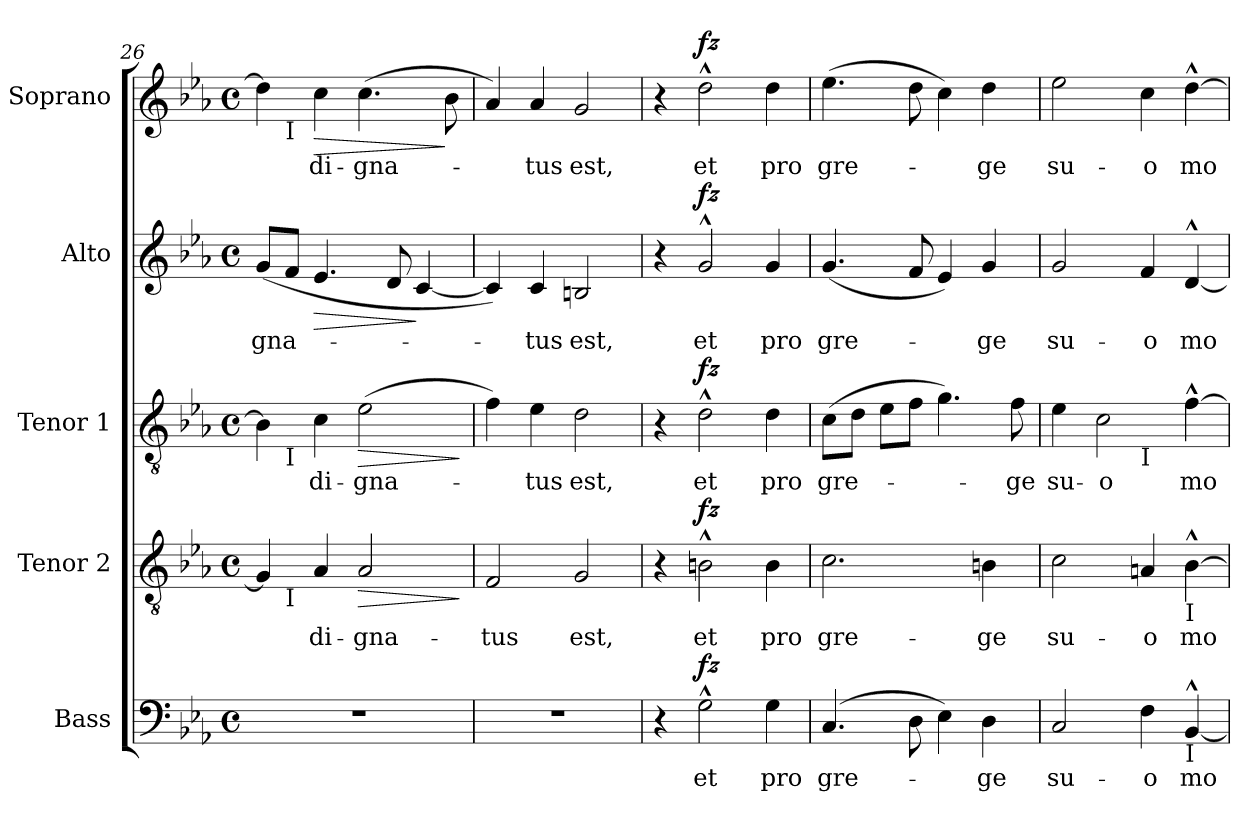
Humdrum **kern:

**kern	**text	**dynam	**kern	**text	**dynam	**kern	**text	**dynam	**kern	**text	**dynam	**kern	**text	**dynam
*part5	*part5	*part5	*part4	*part4	*part4	*part3	*part3	*part3	*part2	*part2	*part2	*part1	*part1	*part1
*staff5	*staff5	*staff5	*staff4	*staff4	*staff4	*staff3	*staff3	*staff3	*staff2	*staff2	*staff2	*staff1	*staff1	*staff1
*I"Bass	*	*	*I"Tenor 2	*	*	*I"Tenor 1	*	*	*I"Alto	*	*	*I"Soprano	*	*
*I'B.	*	*	*I'T.	*	*	*I'T.	*	*	*I'A.	*	*	*I'S.	*	*
*clefF4	*	*	*clefGv2	*	*	*clefGv2	*	*	*clefG2	*	*	*clefG2	*	*
*	*	*	*ITrd7c12	*	*	*ITrd7c12	*	*	*	*	*	*	*	*
*k[b-e-a-]	*	*	*k[b-e-a-]	*	*	*k[b-e-a-]	*	*	*k[b-e-a-]	*	*	*k[b-e-a-]	*	*
*E-:	*	*	*E-:	*	*	*E-:	*	*	*E-:	*	*	*E-:	*	*
*M4/4	*	*	*M4/4	*	*	*M4/4	*	*	*M4/4	*	*	*M4/4	*	*
*met(c)	*	*	*met(c)	*	*	*met(c)	*	*	*met(c)	*	*	*met(c)	*	*
=26	=26	=26	=26	=26	=26	=26	=26	=26	=26	=26	=26	=26	=26	=26
!	!	!	!	!	!	!	!	!	!	!LO:LY:b:color=#000000	!	!	!	!
*	*	*	*^	*	*	*^	*	*	*	*	*	*^	*	*
1r	.	.	4GGi/]	8ryy	.	.	4BB-i\]	8ryy	.	.	(8gi/L	-gna-	.	4ddi\]	8ryy	.	.
!	!	!	!	!	!	!	!	!	!	!	!	!	!	!	!LO:TX:b:t=I	!	!
!	!	!	!	!	!	!	!	!LO:TX:b:t=I	!	!	!	!	!	!	!	!	!
!	!	!	!	!LO:TX:b:t=I	!	!	!	!	!	!	!	!	!	!	!	!	!
.	.	.	.	2..ryy	.	.	.	2..ryy	.	.	8fi/J	.	.	.	2..ryy	.	.
!	!	!	!	!	!LO:LY:b:color=#000000	!	!	!	!	!	!	!	!	!	!	!	!
!	!	!	!	!	!	!	!	!	!LO:LY:b:color=#000000	!	!	!	!LO:HP:b	!	!	!	!
!	!	!	!	!	!	!	!	!	!	!	!	!	!	!	!	!LO:LY:b:color=#000000	!LO:HP:b
.	.	.	4AA-i/	.	di-	.	4Ci\	.	di-	.	4.e-i/	.	>	4cci\	.	di-	>
!	!	!	!	!	!LO:LY:b:color=#000000	!LO:HP:b	!	!	!	!	!	!	!	!	!	!	!
!	!	!	!	!	!	!	!	!	!LO:LY:b:color=#000000	!LO:HP:b	!	!	!	!	!	!	!
!	!	!	!	!	!	!	!	!	!	!	!	!	!	!	!	!LO:LY:b:color=#000000	!
.	.	.	2AA-i/	.	-gna-	>	(2E-i\	.	-gna-	>	.	.	.	(4.cci\	.	-gna-	.
.	.	.	.	.	.	.	.	.	.	.	8di/	.	.	.	.	.	.
.	.	.	.	.	.	.	.	.	.	.	[4ci/	.	]	.	.	.	.
.	.	.	.	.	.	.	.	.	.	.	.	.	.	8b-i\	.	.	]
.	.	.	.	.	.	]	.	.	.	]	.	.	.	.	.	.	.
*	*	*	*v	*v	*	*	*	*	*	*	*	*	*	*v	*v	*	*
*	*	*	*	*	*	*v	*v	*	*	*	*	*	*	*	*
=27	=27	=27	=27	=27	=27	=27	=27	=27	=27	=27	=27	=27	=27	=27
*	*	*	*^	*	*	*^	*	*	*	*	*	*^	*	*
!	!	!	!	!	!LO:LY:b:color=#000000	!	!	!	!	!	!	!	!	!	!	!	!
*	*	*	*v	*v	*	*	*	*	*	*	*	*	*	*v	*v	*	*
*	*	*	*	*	*	*v	*v	*	*	*	*	*	*	*	*
1r	.	.	2FFi/	-tus	.	4Fi\)	.	.	4ci/])	.	.	4a-i/)	.	.
!	!	!	!	!	!	!	!LO:LY:b:color=#000000	!	!	!	!	!	!	!
!	!	!	!	!	!	!	!	!	!	!LO:LY:b:color=#000000	!	!	!	!
!	!	!	!	!	!	!	!	!	!	!	!	!	!LO:LY:b:color=#000000	!
.	.	.	.	.	.	4E-i\	-tus	.	4ci/	-tus	.	4a-i/	-tus	.
!	!	!	!	!LO:LY:b:color=#000000	!	!	!	!	!	!	!	!	!	!
!	!	!	!	!	!	!	!LO:LY:b:color=#000000	!	!	!	!	!	!	!
!	!	!	!	!	!	!	!	!	!	!LO:LY:b:color=#000000	!	!	!	!
!	!	!	!	!	!	!	!	!	!	!	!	!	!LO:LY:b:color=#000000	!
.	.	.	2GGi/	est,	.	2Di\	est,	.	2Bni/	est,	.	2gi/	est,	.
=28	=28	=28	=28	=28	=28	=28	=28	=28	=28	=28	=28	=28	=28	=28
4r	.	.	4r	.	.	4r	.	.	4r	.	.	4r	.	.
!	!LO:LY:b:color=#000000	!	!	!	!	!	!	!	!	!	!	!	!	!
!	!	!	!	!LO:LY:b:color=#000000	!	!	!	!	!	!	!	!	!	!
!	!	!	!	!	!	!	!LO:LY:b:color=#000000	!	!	!	!	!	!	!
!	!	!	!	!	!	!	!	!	!	!LO:LY:b:color=#000000	!	!	!	!
!	!	!	!	!	!	!	!	!	!	!	!	!	!LO:LY:b:color=#000000	!
2G^^i\	et	fz	2BBn^^i\	et	fz	2D^^i\	et	fz	2g^^i/	et	fz	2dd^^i\	et	fz
!	!LO:LY:b:color=#000000	!	!	!	!	!	!	!	!	!	!	!	!	!
!	!	!	!	!LO:LY:b:color=#000000	!	!	!	!	!	!	!	!	!	!
!	!	!	!	!	!	!	!LO:LY:b:color=#000000	!	!	!	!	!	!	!
!	!	!	!	!	!	!	!	!	!	!LO:LY:b:color=#000000	!	!	!	!
!	!	!	!	!	!	!	!	!	!	!	!	!	!LO:LY:b:color=#000000	!
4Gi\	pro	.	4BBi\	pro	.	4Di\	pro	.	4gi/	pro	.	4ddi\	pro	.
=29	=29	=29	=29	=29	=29	=29	=29	=29	=29	=29	=29	=29	=29	=29
!	!LO:LY:b:color=#000000	!	!	!	!	!	!	!	!	!	!	!	!	!
!	!	!	!	!LO:LY:b:color=#000000	!	!	!	!	!	!	!	!	!	!
!	!	!	!	!	!	!	!LO:LY:b:color=#000000	!	!	!	!	!	!	!
!	!	!	!	!	!	!	!	!	!	!LO:LY:b:color=#000000	!	!	!	!
!	!	!	!	!	!	!	!	!	!	!	!	!	!LO:LY:b:color=#000000	!
(4.Ci/	gre-	.	2.Ci\	gre-	.	(8Ci\L	gre-	.	(4.gi/	gre-	.	(4.ee-i\	gre-	.
.	.	.	.	.	.	8Di\J	.	.	.	.	.	.	.	.
.	.	.	.	.	.	8E-i\L	.	.	.	.	.	.	.	.
8Di\	.	.	.	.	.	8Fi\J	.	.	8fi/	.	.	8ddi\	.	.
4E-i\)	.	.	.	.	.	4.Gi\)	.	.	4e-i/)	.	.	4cci\)	.	.
!	!LO:LY:b:color=#000000	!	!	!	!	!	!	!	!	!	!	!	!	!
!	!	!	!	!LO:LY:b:color=#000000	!	!	!	!	!	!	!	!	!	!
!	!	!	!	!	!	!	!	!	!	!LO:LY:b:color=#000000	!	!	!	!
!	!	!	!	!	!	!	!	!	!	!	!	!	!LO:LY:b:color=#000000	!
4Di\	-ge	.	4BBni\	-ge	.	.	.	.	4gi/	-ge	.	4ddi\	-ge	.
!	!	!	!	!	!	!	!LO:LY:b:color=#000000	!	!	!	!	!	!	!
.	.	.	.	.	.	8Fi\	-ge	.	.	.	.	.	.	.
=30	=30	=30	=30	=30	=30	=30	=30	=30	=30	=30	=30	=30	=30	=30
!	!LO:LY:b:color=#000000	!	!	!	!	!	!	!	!	!	!	!	!	!
!	!	!	!	!LO:LY:b:color=#000000	!	!	!	!	!	!	!	!	!	!
!	!	!	!	!	!	!	!LO:LY:b:color=#000000	!	!	!	!	!	!	!
!	!	!	!	!	!	!	!	!	!	!LO:LY:b:color=#000000	!	!	!	!
!	!	!	!	!	!	!	!	!	!	!	!	!	!LO:LY:b:color=#000000	!
*	*	*	*	*	*	*^	*	*	*	*	*	*	*	*
2Ci/	su-	.	2Ci\	su-	.	4E-i\	2ryy	su-	.	2gi/	su-	.	2ee-i\	su-	.
!	!	!	!	!	!	!	!	!LO:LY:b:color=#000000	!	!	!	!	!	!	!
.	.	.	.	.	.	2Ci\	.	-o	.	.	.	.	.	.	.
!	!LO:LY:b:color=#000000	!	!	!	!	!	!	!	!	!	!	!	!	!	!
!	!	!	!	!LO:LY:b:color=#000000	!	!	!	!	!	!	!	!	!	!	!
!	!	!	!	!	!	!	!	!	!	!	!LO:LY:b:color=#000000	!	!	!	!
!	!	!	!	!	!	!	!LO:TX:b:t=I	!	!	!	!	!	!	!	!
!	!	!	!	!	!	!	!	!	!	!	!	!	!	!LO:LY:b:color=#000000	!
4Fi\	-o	.	4AAni/	-o	.	.	2ryy	.	.	4fi/	-o	.	4cci\	-o	.
!	!LO:LY:b:color=#000000	!	!	!	!	!	!	!	!	!	!	!	!	!	!
!	!	!	!	!LO:LY:b:color=#000000	!	!	!	!	!	!	!	!	!	!	!
!	!	!	!	!	!	!	!	!LO:LY:b:color=#000000	!	!	!	!	!	!	!
!	!	!	!	!	!	!	!	!	!	!	!LO:LY:b:color=#000000	!	!	!	!
!	!	!	!LO:TX:b:t=I	!	!	!	!	!	!	!	!	!	!	!	!
!LO:TX:b:t=I	!	!	!	!	!	!	!	!	!	!	!	!	!	!	!
!	!	!	!	!	!	!	!	!	!	!	!	!	!	!LO:LY:b:color=#000000	!
[4BB-^^i/	mo	.	[4BB-^^i\	mo-	.	[4F^^i\	.	mo-	.	[4d^^i/	mo-	.	[4dd^^i\	mo-	.
*	*	*	*	*	*	*v	*v	*	*	*	*	*	*	*	*
=	=	=	=	=	=	=	=	=	=	=	=	=	=	=
*-	*-	*-	*-	*-	*-	*-	*-	*-	*-	*-	*-	*-	*-	*-
